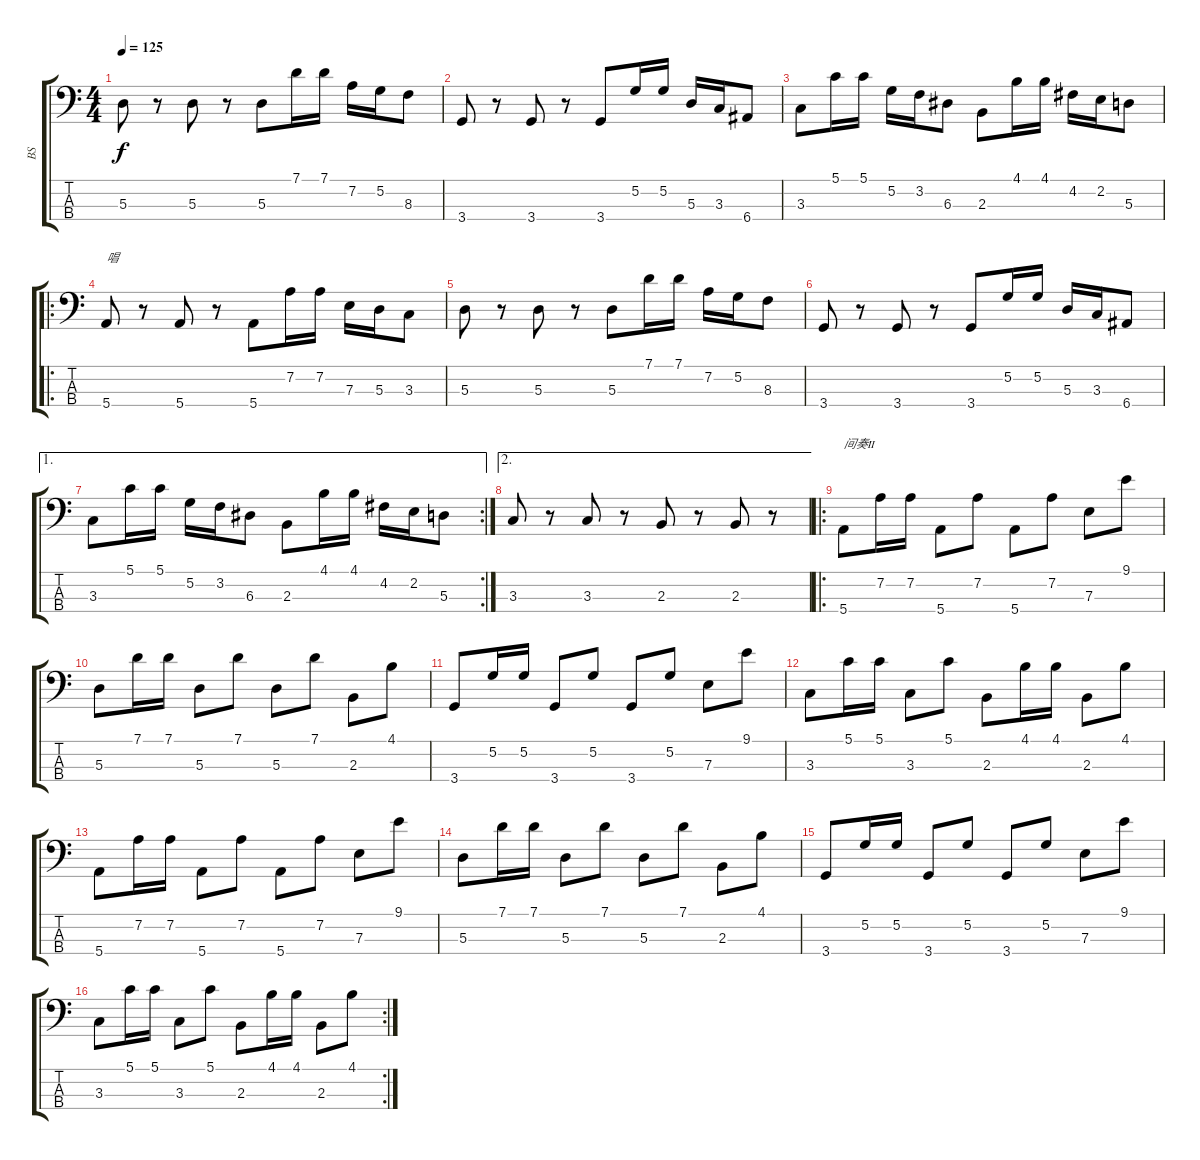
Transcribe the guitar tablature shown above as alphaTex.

\track ("BS" "BS") {instrument electricbassfinger}
\staff {score tabs}
\tuning (G2 D2 A1 E1) {hide}
\ts (4 4)
\tempo 125
\clef f4
\ks c
5.3.8{dy f} r.8 5.3.8 r.8 5.3.8 7.1.16 7.1.16 7.2.16 5.2.16 8.3.8 |
3.4.8 r.8 3.4.8 r.8 3.4.8 5.2.16 5.2.16 5.3.16 3.3.16 6.4.8 |
3.3.8 5.1.16 5.1.16 5.2.16 3.2.16 6.3.8 2.3.8 4.1.16 4.1.16 4.2.16 2.2.16 5.3.8 |
\ro
5.4.8{txt "唱"} r.8 5.4.8 r.8 5.4.8 7.2.16 7.2.16 7.3.16 5.3.16 3.3.8 |
5.3.8 r.8 5.3.8 r.8 5.3.8 7.1.16 7.1.16 7.2.16 5.2.16 8.3.8 |
3.4.8 r.8 3.4.8 r.8 3.4.8 5.2.16 5.2.16 5.3.16 3.3.16 6.4.8 |
\ae 1
\rc 2
3.3.8 5.1.16 5.1.16 5.2.16 3.2.16 6.3.8 2.3.8 4.1.16 4.1.16 4.2.16 2.2.16 5.3.8 |
\ae 2
3.3.8 r.8 3.3.8 r.8 2.3.8 r.8 2.3.8 r.8 |
\ro
5.4.8{txt "间奏Ⅱ"} 7.2.16 7.2.16 5.4.8 7.2.8 5.4.8 7.2.8 7.3.8 9.1.8 |
5.3.8 7.1.16 7.1.16 5.3.8 7.1.8 5.3.8 7.1.8 2.3.8 4.1.8 |
3.4.8 5.2.16 5.2.16 3.4.8 5.2.8 3.4.8 5.2.8 7.3.8 9.1.8 |
3.3.8 5.1.16 5.1.16 3.3.8 5.1.8 2.3.8 4.1.16 4.1.16 2.3.8 4.1.8 |
5.4.8 7.2.16 7.2.16 5.4.8 7.2.8 5.4.8 7.2.8 7.3.8 9.1.8 |
5.3.8 7.1.16 7.1.16 5.3.8 7.1.8 5.3.8 7.1.8 2.3.8 4.1.8 |
3.4.8 5.2.16 5.2.16 3.4.8 5.2.8 3.4.8 5.2.8 7.3.8 9.1.8 |
\rc 2
3.3.8 5.1.16 5.1.16 3.3.8 5.1.8 2.3.8 4.1.16 4.1.16 2.3.8 4.1.8
